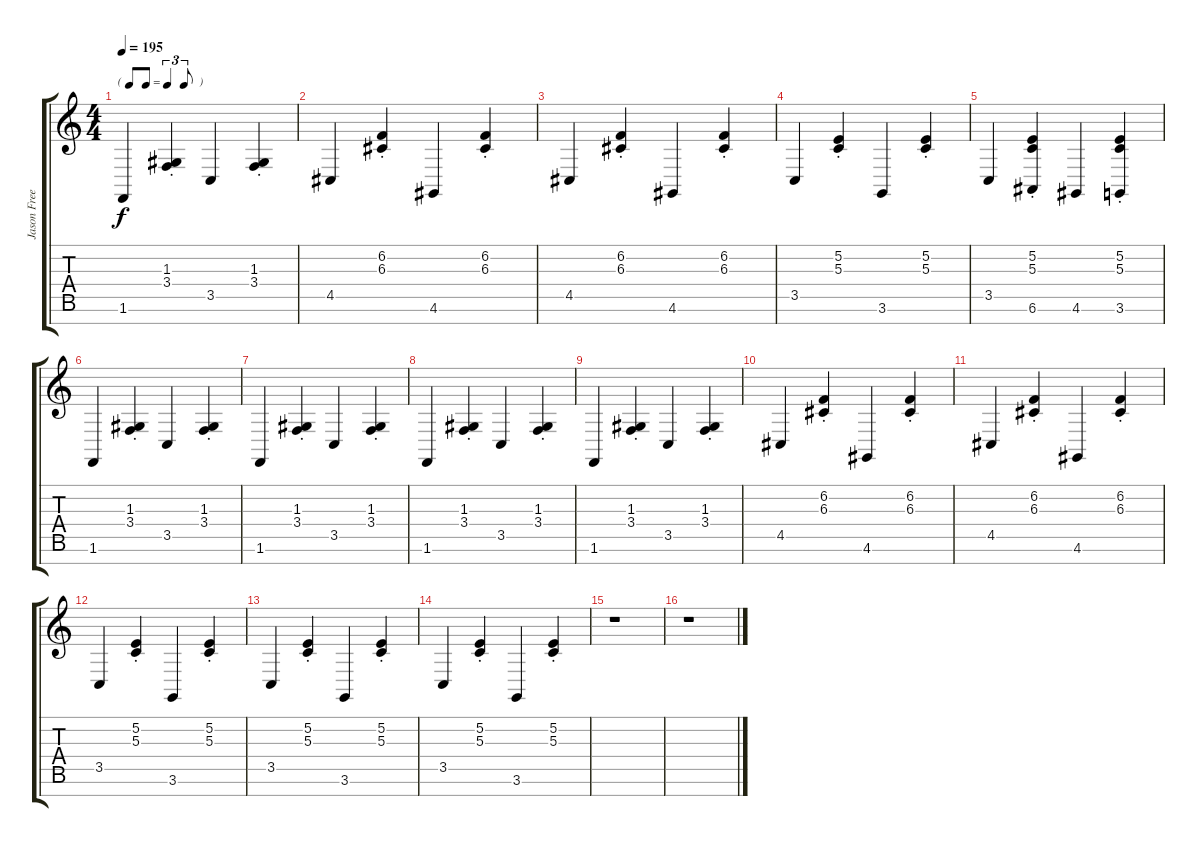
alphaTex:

\track ("Jason Freese" "Jason Free") {instrument harpsichord}
\staff {score tabs}
\tuning (E4 B3 G3 D3 A2 E2 B1) {hide}
\ts (4 4)
\tf triplet8th
\tempo 195
\clef g2
\ks c
1.6.4{dy f} (1.3{st} 3.4{st}).4 3.5.4 (1.3{st} 3.4{st}).4 |
4.5.4 (6.2{st} 6.3{st}).4 4.6.4 (6.2{st} 6.3{st}).4 |
4.5.4 (6.2{st} 6.3{st}).4 4.6.4 (6.2{st} 6.3{st}).4 |
3.5.4 (5.2{st} 5.3{st}).4 3.6.4 (5.2{st} 5.3{st}).4 |
3.5.4 (5.2{st} 5.3{st} 6.6).4 4.6.4 (5.2{st} 5.3{st} 3.6).4 |
1.6.4 (1.3{st} 3.4{st}).4 3.5.4 (1.3{st} 3.4{st}).4 |
1.6.4 (1.3{st} 3.4{st}).4 3.5.4 (1.3{st} 3.4{st}).4 |
1.6.4 (1.3{st} 3.4{st}).4 3.5.4 (1.3{st} 3.4{st}).4 |
1.6.4 (1.3{st} 3.4{st}).4 3.5.4 (1.3{st} 3.4{st}).4 |
4.5.4 (6.2{st} 6.3{st}).4 4.6.4 (6.2{st} 6.3{st}).4 |
4.5.4 (6.2{st} 6.3{st}).4 4.6.4 (6.2{st} 6.3{st}).4 |
3.5.4 (5.2{st} 5.3{st}).4 3.6.4 (5.2{st} 5.3{st}).4 |
3.5.4 (5.2{st} 5.3{st}).4 3.6.4 (5.2{st} 5.3{st}).4 |
3.5.4 (5.2{st} 5.3{st}).4 3.6.4 (5.2{st} 5.3{st}).4 |
r.1 |
r.1
